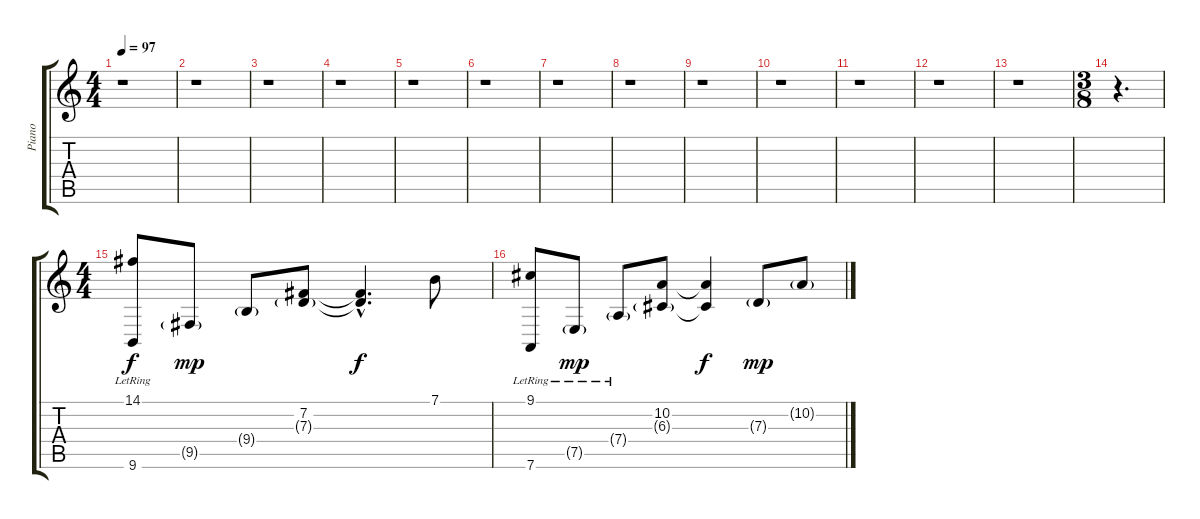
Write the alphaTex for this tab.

\track ("Piano" "Piano") {instrument brightacousticpiano}
\staff {score tabs}
\tuning (E4 B3 G3 D3 A2 D2) {hide}
\ts (4 4)
\tempo 97
\clef g2
\ks c
r.1{dy f} |
r.1 |
r.1 |
r.1 |
r.1 |
r.1 |
r.1 |
r.1 |
r.1 |
r.1 |
r.1 |
r.1 |
r.1 |
\ts (3 8)
r.4{d} |
\ts (4 4)
(14.1{lr} 9.6{lr}).8 9.5{g}.8{dy mp} 9.4{g}.8 (7.2 7.3{g}).8 (7.2{hac t} 7.3{hac t}).4{d dy f} 7.1.8 |
(9.1{lr} 7.6{lr}).8 7.5{g lr}.8{dy mp} 7.4{g lr}.8 (10.2 6.3{g}).8 (10.2{t} 6.3{t}).4{dy f} 7.3{g}.8{dy mp} 10.2{g}.8
